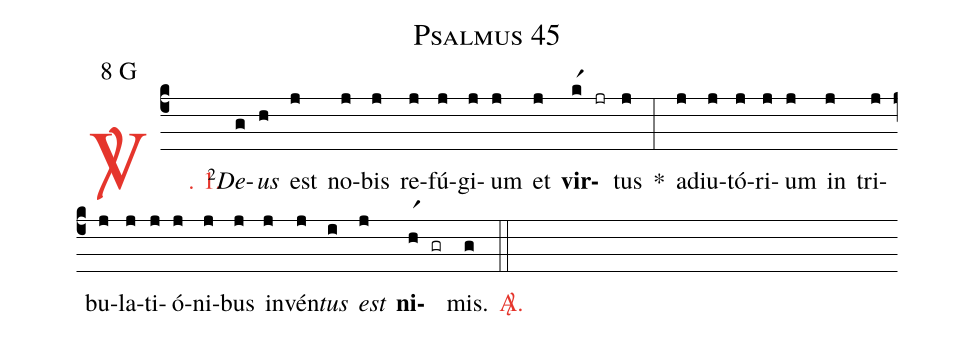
name: Psalmus 45;
mode: 8;
mode-differentia: G;
%%
(c4)

<c><sp>V/</sp>. 1.</c>() <v>\VSup{2}</v><i>De</i>(g)<i>us</i>(h) est(j) no(j)bis(j) re(j)fú(j)gi(j)um(j) et(j) <b>vir</b>(kr1)(jr)tus(j) *(:) a(j)diu(j)tó(j)ri(j)um(j) in(j) tri(j)bu(j)la(j)ti(j)ó(j)ni(j)bus(j) in(j)vén(j)<i>tus</i>(i) <i>est</i>(j) <b>ni</b>(hr1)(gr)mis.(g)

<c><sp>A/</sp>.</c>(::)
